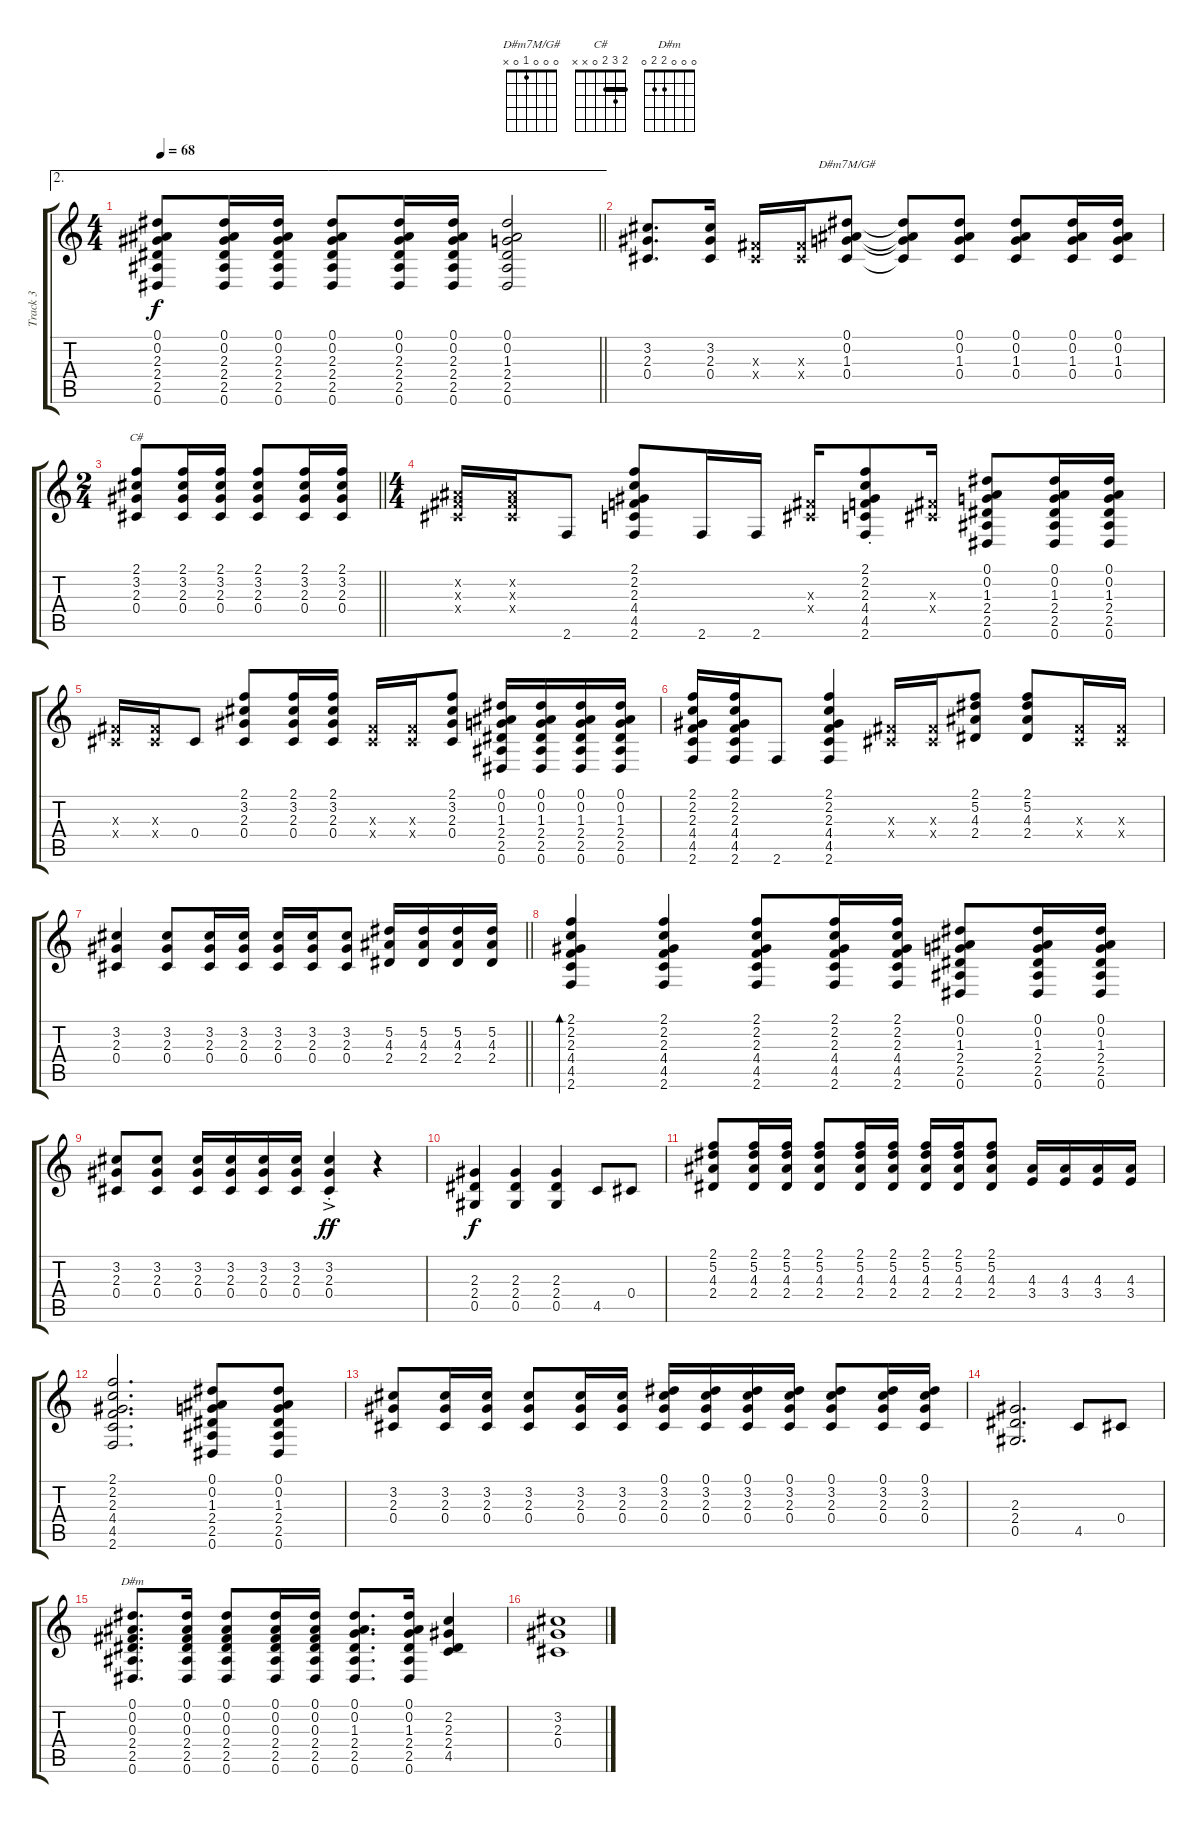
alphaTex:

\track ("Track 3" "Track 3") {instrument electricguitarclean}
\staff {score tabs}
\tuning (Eb4 Bb3 Gb3 Db3 Ab2 Eb2) {hide}
\chord ("D#m7M/G#" 0 0 0 1 0 x)
\chord ("C#" 2 3 2 0 x x) {barre 2}
\chord ("D#m" 0 0 0 2 2 0)
\ae 2
\ts (4 4)
\tempo 68
\clef g2
\barLineRight lightlight
\ks c
(0.1 0.2 2.3 2.4 2.5 0.6).8{dy f} (0.1 0.2 2.3 2.4 2.5 0.6).16 (0.1 0.2 2.3 2.4 2.5 0.6).16 (0.1 0.2 2.3 2.4 2.5 0.6).8 (0.1 0.2 2.3 2.4 2.5 0.6).16 (0.1 0.2 2.3 2.4 2.5 0.6).16 (0.1 0.2 1.3 2.4 2.5 0.6).2 |
(3.2 2.3 0.4).8{d} (3.2 2.3 0.4).16 (0.3{x} 0.4{x}).16 (0.3{x} 0.4{x}).16 (0.1 0.2 1.3 0.4).8{ch "D#m7M/G#"} (0.1{t} 0.2{t} 1.3{t} 0.4{t}).8 (0.1 0.2 1.3 0.4).8 (0.1 0.2 1.3 0.4).8 (0.1 0.2 1.3 0.4).16 (0.1 0.2 1.3 0.4).16 |
\ts (2 4)
\barLineRight lightlight
(2.1 3.2 2.3 0.4).8{ch "C#"} (2.1 3.2 2.3 0.4).16 (2.1 3.2 2.3 0.4).16 (2.1 3.2 2.3 0.4).8 (2.1 3.2 2.3 0.4).16 (2.1 3.2 2.3 0.4).16 |
\ts (4 4)
(0.2{x} 0.3{x} 0.4{x}).16 (0.2{x} 0.3{x} 0.4{x}).16 2.6.8 (2.1 2.2 2.3 4.4 4.5 2.6).8 2.6.16 2.6.16 (0.3{x} 0.4{x}).16 (2.1{st} 2.2 2.3 4.4 4.5 2.6).8 (0.3{x} 0.4{x}).16 (0.1 0.2 1.3 2.4 2.5 0.6).8 (0.1 0.2 1.3 2.4 2.5 0.6).16 (0.1 0.2 1.3 2.4 2.5 0.6).16 |
(0.3{x} 0.4{x}).16 (0.3{x} 0.4{x}).16 0.4.8 (2.1 3.2 2.3 0.4).8 (2.1 3.2 2.3 0.4).16 (2.1 3.2 2.3 0.4).16 (0.3{x} 0.4{x}).16 (0.3{x} 0.4{x}).16 (2.1 3.2 2.3 0.4).8 (0.1 0.2 1.3 2.4 2.5 0.6).16 (0.1 0.2 1.3 2.4 2.5 0.6).16 (0.1 0.2 1.3 2.4 2.5 0.6).16 (0.1 0.2 1.3 2.4 2.5 0.6).16 |
(2.1 2.2 2.3 4.4 4.5 2.6).16 (2.1 2.2 2.3 4.4 4.5 2.6).16 2.6.8 (2.1 2.2 2.3 4.4 4.5 2.6).4 (0.3{x} 0.4{x}).16 (0.3{x} 0.4{x}).16 (2.1 5.2 4.3 2.4).8 (2.1 5.2 4.3 2.4).8 (0.3{x} 0.4{x}).16 (0.3{x} 0.4{x}).16 |
\barLineRight lightlight
(3.2 2.3 0.4).4 (3.2 2.3 0.4).8 (3.2 2.3 0.4).16 (3.2 2.3 0.4).16 (3.2 2.3 0.4).16 (3.2 2.3 0.4).16 (3.2 2.3 0.4).8 (5.2 4.3 2.4).16 (5.2 4.3 2.4).16 (5.2 4.3 2.4).16 (5.2 4.3 2.4).16 |
(2.1 2.2 2.3 4.4 4.5 2.6).4{bd 60} (2.1 2.2 2.3 4.4 4.5 2.6).4 (2.1 2.2 2.3 4.4 4.5 2.6).8 (2.1 2.2 2.3 4.4 4.5 2.6).16 (2.1 2.2 2.3 4.4 4.5 2.6).16 (0.1 0.2 1.3 2.4 2.5 0.6).8 (0.1 0.2 1.3 2.4 2.5 0.6).16 (0.1 0.2 1.3 2.4 2.5 0.6).16 |
(3.2 2.3 0.4).8 (3.2 2.3 0.4).8 (3.2 2.3 0.4).16 (3.2 2.3 0.4).16 (3.2 2.3 0.4).16 (3.2 2.3 0.4).16 (3.2{ac st} 2.3{ac st} 0.4{ac st}).4{dy ff} r.4 |
(2.3 2.4 0.5).4{dy f} (2.3 2.4 0.5).4 (2.3 2.4 0.5).4 4.5.8 0.4.8 |
(2.1 5.2 4.3 2.4).8 (2.1 5.2 4.3 2.4).16 (2.1 5.2 4.3 2.4).16 (2.1 5.2 4.3 2.4).8 (2.1 5.2 4.3 2.4).16 (2.1 5.2 4.3 2.4).16 (2.1 5.2 4.3 2.4).16 (2.1 5.2 4.3 2.4).16 (2.1 5.2 4.3 2.4).8 (4.3 3.4).16 (4.3 3.4).16 (4.3 3.4).16 (4.3 3.4).16 |
(2.1 2.2 2.3 4.4 4.5 2.6).2{d} (0.1 0.2 1.3 2.4 2.5 0.6).8 (0.1 0.2 1.3 2.4 2.5 0.6).8 |
(3.2 2.3 0.4).8 (3.2 2.3 0.4).16 (3.2 2.3 0.4).16 (3.2 2.3 0.4).8 (3.2 2.3 0.4).16 (3.2 2.3 0.4).16 (0.1 3.2 2.3 0.4).16 (0.1 3.2 2.3 0.4).16 (0.1 3.2 2.3 0.4).16 (0.1 3.2 2.3 0.4).16 (0.1 3.2 2.3 0.4).8 (0.1 3.2 2.3 0.4).16 (0.1 3.2 2.3 0.4).16 |
(2.3 2.4 0.5).2{d} 4.5.8 0.4.8 |
(0.1 0.2 0.3 2.4 2.5 0.6).8{d ch "D#m"} (0.1 0.2 0.3 2.4 2.5 0.6).16 (0.1 0.2 0.3 2.4 2.5 0.6).8 (0.1 0.2 0.3 2.4 2.5 0.6).16 (0.1 0.2 0.3 2.4 2.5 0.6).16 (0.1 0.2 1.3 2.4 2.5 0.6).8{d} (0.1 0.2 1.3 2.4 2.5 0.6).16 (2.2 2.3 2.4 4.5).4 |
(3.2 2.3 0.4).1
